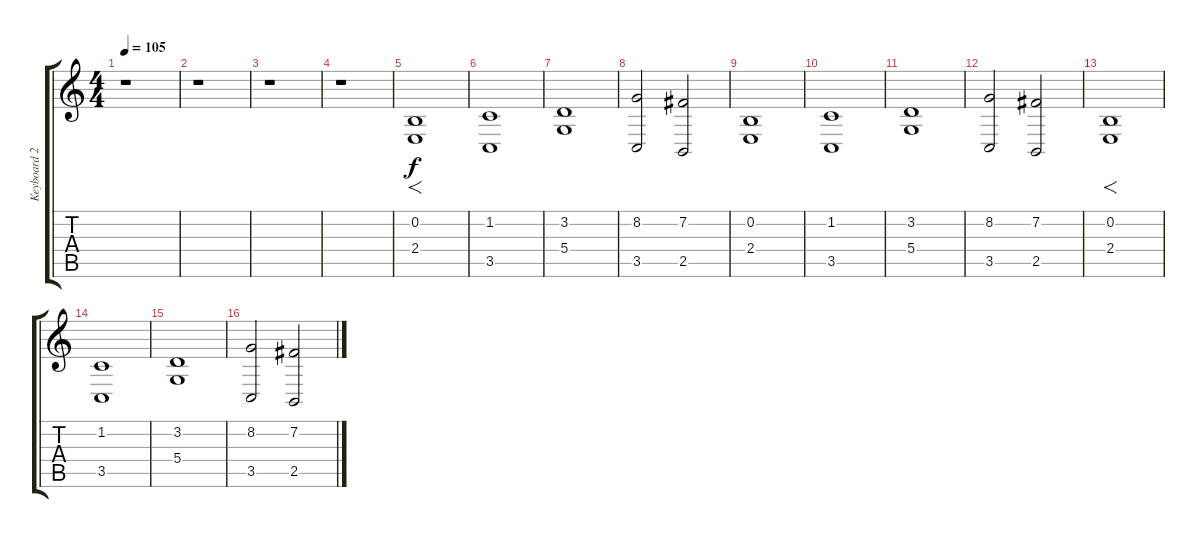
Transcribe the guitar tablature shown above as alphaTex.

\track ("Keyboard 2" "Keyboard 2") {instrument stringensemble1}
\staff {score tabs}
\tuning (E4 B3 G3 D3 A2 E2) {hide}
\ts (4 4)
\tempo 105
\clef g2
\ks c
r.1{dy f instrument stringensemble1} |
r.1 |
r.1 |
r.1 |
(0.2 2.4).1{f} |
(1.2 3.5).1 |
(3.2 5.4).1 |
(8.2 3.5).2 (7.2 2.5).2 |
(0.2 2.4).1 |
(1.2 3.5).1 |
(3.2 5.4).1 |
(8.2 3.5).2 (7.2 2.5).2 |
(0.2 2.4).1{f} |
(1.2 3.5).1 |
(3.2 5.4).1 |
(8.2 3.5).2 (7.2 2.5).2
